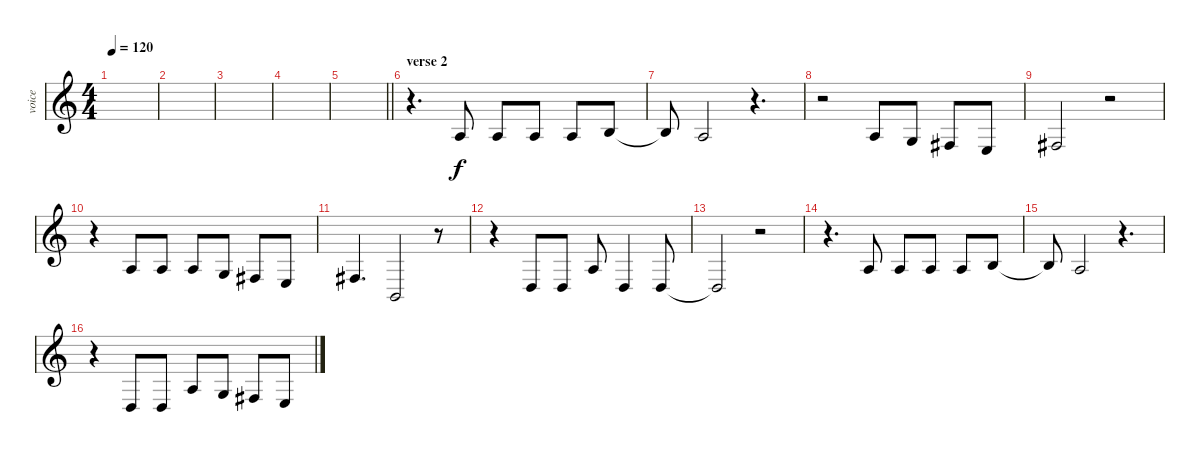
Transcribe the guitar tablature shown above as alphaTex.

\track ("voice" "voice") {instrument lead1square}
\staff {score}
\tuning (E4 B3 G3 D3 A2 E2) {hide}
\ts (4 4)
\tempo 120
\clef g2
\ks c
|
|
|
|
\barLineRight lightlight
|
\section ("" "verse 2")
r.4{d} 2.3.8 2.3.8 2.3.8 2.3.8 0.2.8 |
0.2{t}.8 2.3.2 r.4{d} |
r.2 2.3.8 0.3.8 4.4.8 2.4.8 |
4.4.2 r.2 |
r.4 2.3.8 2.3.8 2.3.8 0.3.8 4.4.8 2.4.8 |
4.4.4{d} 2.5.2 r.8 |
r.4 0.4.8 0.4.8 2.3.8 0.4.4 0.4.8 |
0.4{t}.2 r.2 |
r.4{d} 2.3.8 2.3.8 2.3.8 2.3.8 0.2.8 |
0.2{t}.8 2.3.2 r.4{d} |
r.4 0.4.8 0.4.8 2.3.8 0.3.8 4.4.8 2.4.8
